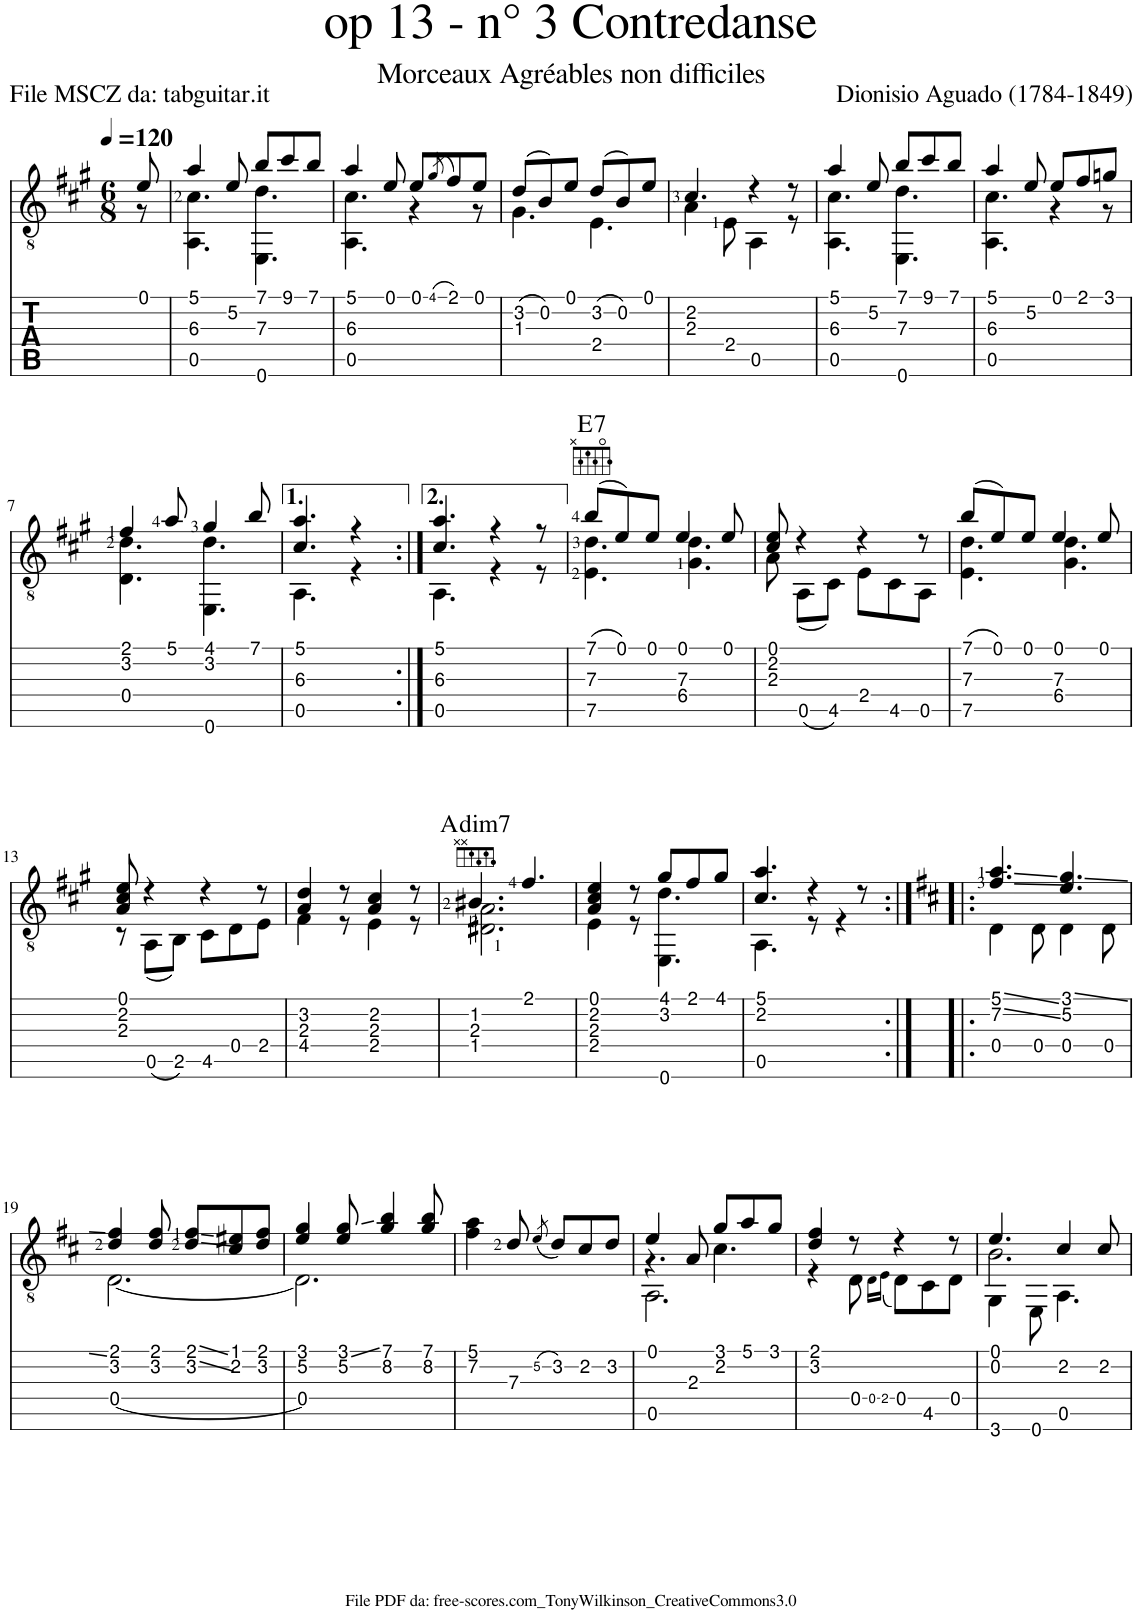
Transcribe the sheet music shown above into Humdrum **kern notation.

**kern	**kern	**harte
*part1	*part1	*part1
*staff2	*staff1	*
*I"Guitar	*	*
*I'Guit.	*	*
*stria6	*	*
*	*clefGv2	*
*k[f#c#g#]	*k[f#c#g#]	*
*M6/8	*M6/8	*
*MM120	*MM120	*
=	=	=
*^	*^	*
8e	8r	8e/	8r	.
=1	=1	=1	=1	=1
4a	4.AA 4.c#	4a/	4.AA\ 4.c#\	.
8e	.	8e/	.	.
8bL	4.EE 4.d	8b/L	4.EE\ 4.d\	.
8cc#	.	8cc#/	.	.
8bJ	.	8b/J	.	.
=2	=2	=2	=2	=2
4a	4.AA 4.c#	4a/	4.AA\ 4.c#\	.
8e	.	8e/	.	.
8eL	4r	8e/L	4r	.
qg#	.	(8qg#/	.	.
8f#	.	8f#/)	.	.
8eJ	8r	8e/J	8r	.
=3	=3	=3	=3	=3
8dL	4.G#	(8d/L	4.G#\	.
8B	.	8B/)	.	.
8eJ	.	8e/J	.	.
8dL	4.E	(8d/L	4.E\	.
8B	.	8B/)	.	.
8eJ	.	8e/J	.	.
=4	=4	=4	=4	=4
4.c#	4A	4.c#/	4A\	.
.	8E	.	8E\	.
4r	4AA	4r	4AA\	.
8r	8r	8r	8r	.
=5	=5	=5	=5	=5
4a	4.AA 4.c#	4a/	4.AA\ 4.c#\	.
8e	.	8e/	.	.
8bL	4.EE 4.d	8b/L	4.EE\ 4.d\	.
8cc#	.	8cc#/	.	.
8bJ	.	8b/J	.	.
=6	=6	=6	=6	=6
4a	4.AA 4.c#	4a/	4.AA\ 4.c#\	.
8e	.	8e/	.	.
8eL	4r	8e/L	4r	.
8f#	.	8f#/	.	.
8gJ	8r	8gn/J	8r	.
!!LO:LB:g=z	!!
=7	=7	=7	=7	=7
4f#	4.D 4.d	4f#/	4.D\ 4.d\	.
8a	.	8a/	.	.
4g#	4.EE 4.d	4g#/	4.EE\ 4.d\	.
8b	.	8b/	.	.
=8	=8	=8	=8	=8
4.c# 4.a	4.AA	4.c#/ 4.a/	4.AA\	.
4r	4r	4r	4r	.
=9:|!	=9:|!	=9:|!	=9:|!	=9:|!
4.c# 4.a	4.AA	4.c#/ 4.a/	4.AA\	.
4r	4r	4r	4r	.
8r	8r	8r	8r	.
=10	=10	=10	=10	=10
!	!	!	!	!LO:H:kt=7
8bL	4.E 4.d	(8b/L	4.E\ 4.d\	E:7
8e	.	8e/)	.	.
8eJ	.	8e/J	.	.
4e	4.G# 4.d	4e/	4.G#\ 4.d\	.
8e	.	8e/	.	.
=11	=11	=11	=11	=11
8c# 8e	8AL	8c#/ 8e/	8A\	.
4r	8AA	4r	(8AA\L	.
.	8C#J	.	8C#\J)	.
4r	8EL	4r	8E\L	.
.	8C#	.	8C#\	.
8r	8AAJ	8r	8AA\J	.
=12	=12	=12	=12	=12
8bL	4.E 4.d	(8b/L	4.E\ 4.d\	.
8e	.	8e/)	.	.
8eJ	.	8e/J	.	.
4e	4.G# 4.d	4e/	4.G#\ 4.d\	.
8e	.	8e/	.	.
!!LO:LB:g=z	!!
=13	=13	=13	=13	=13
8A 8c# 8e	8r	8A/ 8c#/ 8e/	8r	.
4r	8AAL	4r	(8AA\L	.
.	8BBJ	.	8BB\J)	.
4r	8C#L	4r	8C#\L	.
.	8D	.	8D\	.
8r	8EJ	8r	8E\J	.
=14	=14	=14	=14	=14
4A 4d	4F#	4A/ 4d/	4F#\	.
8r	8r	8r	8r	.
4A 4c#	4E	4A/ 4c#/	4E\	.
8r	8r	8r	8r	.
=15	=15	=15	=15	=15
!	!	!	!	!LO:H:kt=dim7
4.B#	2.D# 2.A	4.B#X/	2.D#X\ 2.A\	A:dim7
4.f#	.	4.f#/	.	.
=16	=16	=16	=16	=16
4A 4c# 4e	4E	4A/ 4c#/ 4e/	4E\	.
8r	8r	8r	8r	.
8g#L	4.EE 4.d	8g#/L	4.EE\ 4.d\	.
8f#	.	8f#/	.	.
8g#J	.	8g#/J	.	.
=17	=17	=17	=17	=17
4.c# 4.a	4.AA	4.c#/ 4.a/	4.AA\	.
4r	8r	4r	8r	.
.	4r	.	4r	.
8r	.	8r	.	.
=18:|!|:	=18:|!|:	=18:|!|:	=18:|!|:	=18:|!|:
*k[f#c#]	*	*k[f#c#]	*	*
4.f# 4.a	4D	4.f#/ 4.a/	4D\	.
.	8D	.	8D\	.
4.e 4.g	4D	4.e/ 4.g/	4D\	.
.	8D	.	8D\	.
!!LO:LB:g=z	!!
=19	=19	=19	=19	=19
4d 4f#	[2.D	4d/ 4f#/	[2.D\	.
8d 8f#	.	8d/ 8f#/	.	.
8d\ 8f#\L	.	8d/ 8f#/L	.	.
8c#\ 8e#\	.	8c#/ 8e#X/	.	.
8d\ 8f#\J	.	8d/ 8f#/J	.	.
=20	=20	=20	=20	=20
4e 4g	2.D]	4e/ 4g/	2.D\]	.
8e 8g	.	8e/ 8g/	.	.
4g 4b	.	4g/ 4b/	.	.
8g 8b	.	8g/ 8b/	.	.
*v	*v	*	*	*
*	*v	*v	*
=21	=21	=21
4f# 4a	4f#\ 4a\	.
8d	8d/	.
qe	(8qe/	.
8dL	8d/L)	.
8c#	8c#/	.
8dJ	8d/J	.
=22	=22	=22
*^	*^	*
*	*^	*	*^	*
4e	4.r	2.AA	4e/	4.r	2.AA\	.
8A	.	.	8A/	.	.	.
8gL	4.c#	.	8g/L	4.c#\	.	.
8a	.	.	8a/	.	.	.
8gJ	.	.	8g/J	.	.	.
*	*v	*v	*	*	*	*
*	*	*	*v	*v	*
=23	=23	=23	=23	=23
4d 4f#	4r	4d/ 4f#/	4r	.
8r	8D	8r	8D\	.
.	qD	.	16qD\LL	.
.	qE	.	(16qE\JJ	.
4r	8DL	4r	8D\L)	.
.	8C#	.	8C#\	.
8r	8DJ	8r	8D\J	.
=24	=24	=24	=24	=24
*	*^	*	*^	*
4.e	2.B	4GG	4.e/	2.B\	4GG\	.
.	.	8EE	.	.	8EE\	.
4c#	.	4.AA	4c#/	.	4.AA\	.
8c#	.	.	8c#/	.	.	.
*v	*v	*v	*	*	*	*
*	*v	*v	*v	*
=	=	=
*-	*-	*-
